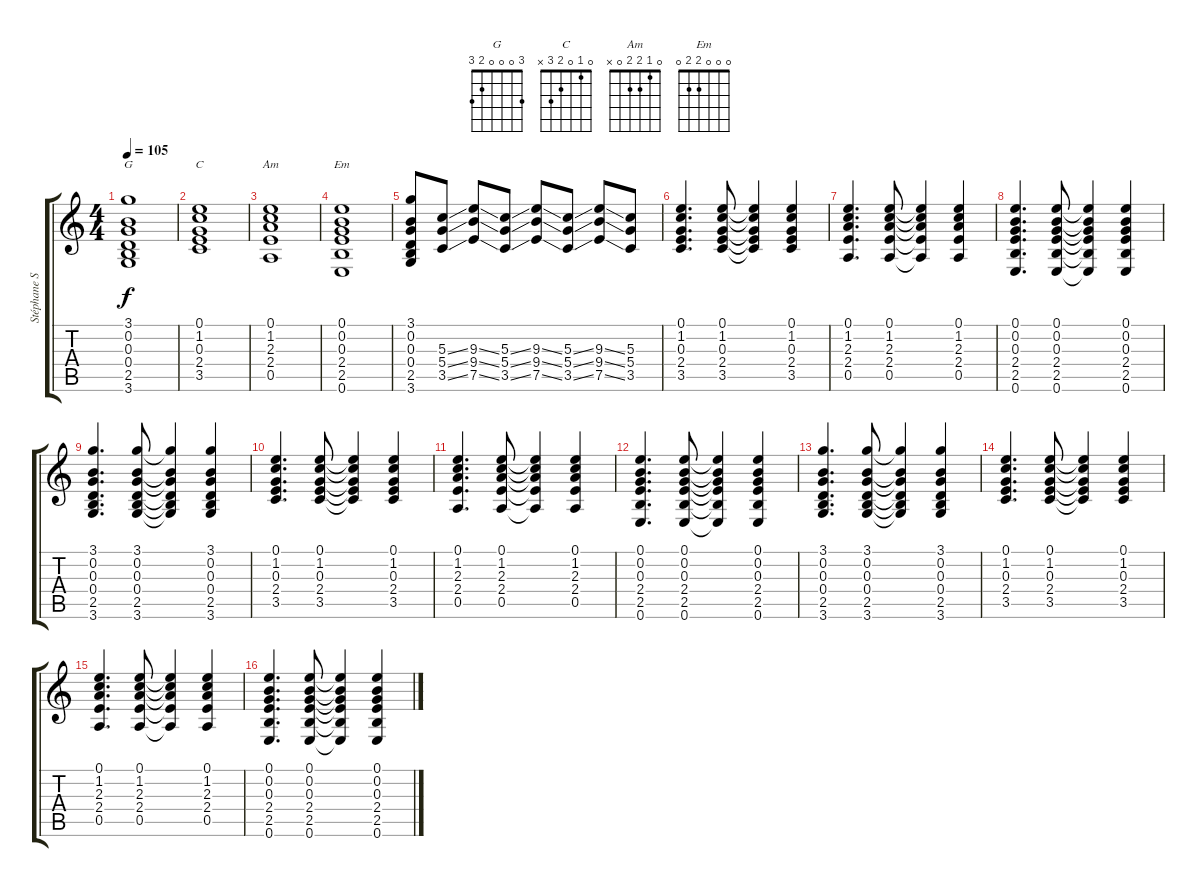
\track ("Stéphane Sirkis (guitare rythmique)" "Stéphane S") {instrument distortionguitar}
\staff {score tabs}
\tuning (E4 B3 G3 D3 A2 E2) {hide}
\chord ("G" 3 0 0 0 2 3)
\chord ("C" 0 1 0 2 3 x)
\chord ("Am" 0 1 2 2 0 x)
\chord ("Em" 0 0 0 2 2 0)
\ts (4 4)
\tempo 105
\clef g2
\ks c
(3.1 0.2 0.3 0.4 2.5 3.6).1{ch "G" dy f} |
(0.1 1.2 0.3 2.4 3.5).1{ch "C"} |
(0.1 1.2 2.3 2.4 0.5).1{ch "Am"} |
(0.1 0.2 0.3 2.4 2.5 0.6).1{ch "Em"} |
(3.1 0.2 0.3 0.4 2.5 3.6).8 (5.3{ss} 5.4{ss} 3.5{ss}).8{volume 16} (9.3{ss} 9.4{ss} 7.5{ss}).8 (5.3{ss} 5.4{ss} 3.5{ss}).8 (9.3{ss} 9.4{ss} 7.5{ss}).8 (5.3{ss} 5.4{ss} 3.5{ss}).8 (9.3{ss} 9.4{ss} 7.5{ss}).8 (5.3 5.4 3.5).8 |
(0.1 1.2 0.3 2.4 3.5).4{d volume 12} (0.1 1.2 0.3 2.4 3.5).8 (0.1{t} 1.2{t} 0.3{t} 2.4{t} 3.5{t}).4 (0.1 1.2 0.3 2.4 3.5).4 |
(0.1 1.2 2.3 2.4 0.5).4{d} (0.1 1.2 2.3 2.4 0.5).8 (0.1{t} 1.2{t} 2.3{t} 2.4{t} 0.5{t}).4 (0.1 1.2 2.3 2.4 0.5).4 |
(0.1 0.2 0.3 2.4 2.5 0.6).4{d} (0.1 0.2 0.3 2.4 2.5 0.6).8 (0.1{t} 0.2{t} 0.3{t} 2.4{t} 2.5{t} 0.6{t}).4 (0.1 0.2 0.3 2.4 2.5 0.6).4 |
(3.1 0.2 0.3 0.4 2.5 3.6).4{d} (3.1 0.2 0.3 0.4 2.5 3.6).8 (3.1{t} 0.2{t} 0.3{t} 0.4{t} 2.5{t} 3.6{t}).4 (3.1 0.2 0.3 0.4 2.5 3.6).4 |
(0.1 1.2 0.3 2.4 3.5).4{d} (0.1 1.2 0.3 2.4 3.5).8 (0.1{t} 1.2{t} 0.3{t} 2.4{t} 3.5{t}).4 (0.1 1.2 0.3 2.4 3.5).4 |
(0.1 1.2 2.3 2.4 0.5).4{d} (0.1 1.2 2.3 2.4 0.5).8 (0.1{t} 1.2{t} 2.3{t} 2.4{t} 0.5{t}).4 (0.1 1.2 2.3 2.4 0.5).4 |
(0.1 0.2 0.3 2.4 2.5 0.6).4{d} (0.1 0.2 0.3 2.4 2.5 0.6).8 (0.1{t} 0.2{t} 0.3{t} 2.4{t} 2.5{t} 0.6{t}).4 (0.1 0.2 0.3 2.4 2.5 0.6).4 |
(3.1 0.2 0.3 0.4 2.5 3.6).4{d} (3.1 0.2 0.3 0.4 2.5 3.6).8 (3.1{t} 0.2{t} 0.3{t} 0.4{t} 2.5{t} 3.6{t}).4 (3.1 0.2 0.3 0.4 2.5 3.6).4 |
(0.1 1.2 0.3 2.4 3.5).4{d} (0.1 1.2 0.3 2.4 3.5).8 (0.1{t} 1.2{t} 0.3{t} 2.4{t} 3.5{t}).4 (0.1 1.2 0.3 2.4 3.5).4 |
(0.1 1.2 2.3 2.4 0.5).4{d} (0.1 1.2 2.3 2.4 0.5).8 (0.1{t} 1.2{t} 2.3{t} 2.4{t} 0.5{t}).4 (0.1 1.2 2.3 2.4 0.5).4 |
(0.1 0.2 0.3 2.4 2.5 0.6).4{d} (0.1 0.2 0.3 2.4 2.5 0.6).8 (0.1{t} 0.2{t} 0.3{t} 2.4{t} 2.5{t} 0.6{t}).4 (0.1 0.2 0.3 2.4 2.5 0.6).4
